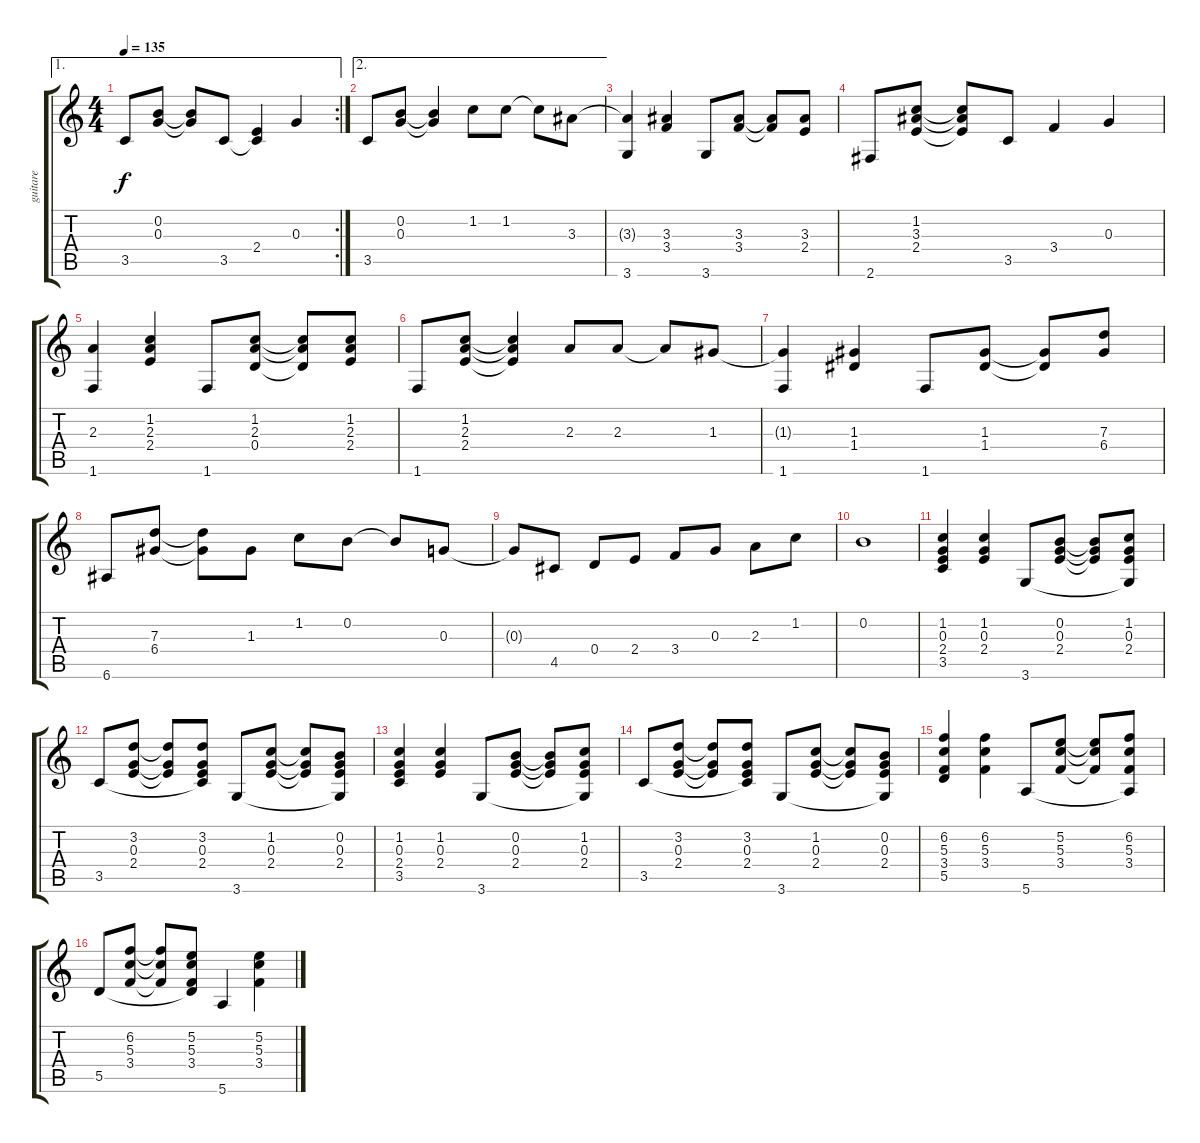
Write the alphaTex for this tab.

\track ("guitare" "guitare") {instrument acousticguitarnylon}
\staff {score tabs}
\tuning (E4 B3 G3 D3 A2 E2) {hide}
\ae 1
\rc 2
\ts (4 4)
\tempo 135
\clef g2
\ks c
3.5.8{dy f} (0.2 0.3).8 (0.2{t} 0.3{t}).8 3.5.8 (2.4 3.5{t}).4 0.3.4 |
\ae 2
3.5.8 (0.2 0.3).8 (0.2{t} 0.3{t}).4 1.2.8 1.2.8 1.2{t}.8 3.3.8 |
(3.3{t} 3.6).4 (3.3 3.4).4 3.6.8 (3.3 3.4).8 (3.3{t} 3.4{t}).8 (3.3 2.4).8 |
2.6.8 (1.2 3.3 2.4).8 (1.2{t} 3.3{t} 2.4{t}).8 3.5.8 3.4.4 0.3.4 |
(2.3 1.6).4 (1.2 2.3 2.4).4 1.6.8 (1.2 2.3 0.4).8 (1.2{t} 2.3{t} 0.4{t}).8 (1.2 2.3 2.4).8 |
1.6.8 (1.2 2.3 2.4).8 (1.2{t} 2.3{t} 2.4{t}).4 2.3.8 2.3.8 2.3{t}.8 1.3.8 |
(1.3{t} 1.6).4 (1.3 1.4).4 1.6.8 (1.3 1.4).8 (1.3{t} 1.4{t}).8 (7.3 6.4).8 |
6.6.8 (7.3 6.4).8 (7.3{t} 6.4{t}).8 1.3.8 1.2.8 0.2.8 0.2{t}.8 0.3.8 |
0.3{t}.8 4.5.8 0.4.8 2.4.8 3.4.8 0.3.8 2.3.8 1.2.8 |
0.2.1 |
(1.2 0.3 2.4 3.5).4 (1.2 0.3 2.4).4 3.6.8 (0.2 0.3 2.4).8 (0.2{t} 0.3{t} 2.4{t}).8 (1.2 0.3 2.4 3.6{t}).8 |
3.5.8 (3.2 0.3 2.4).8 (3.2{t} 0.3{t} 2.4{t}).8 (3.2 0.3 2.4 3.5{t}).8 3.6.8 (1.2 0.3 2.4).8 (1.2{t} 0.3{t} 2.4{t}).8 (0.2 0.3 2.4 3.6{t}).8 |
(1.2 0.3 2.4 3.5).4 (1.2 0.3 2.4).4 3.6.8 (0.2 0.3 2.4).8 (0.2{t} 0.3{t} 2.4{t}).8 (1.2 0.3 2.4 3.6{t}).8 |
3.5.8 (3.2 0.3 2.4).8 (3.2{t} 0.3{t} 2.4{t}).8 (3.2 0.3 2.4 3.5{t}).8 3.6.8 (1.2 0.3 2.4).8 (1.2{t} 0.3{t} 2.4{t}).8 (0.2 0.3 2.4 3.6{t}).8 |
(6.2 5.3 3.4 5.5).4 (6.2 5.3 3.4).4 5.6.8 (5.2 5.3 3.4).8 (5.2{t} 5.3{t} 3.4{t}).8 (6.2 5.3 3.4 5.6{t}).8 |
5.5.8 (6.2 5.3 3.4).8 (6.2{t} 5.3{t} 3.4{t}).8 (5.2 5.3 3.4 5.5{t}).8 5.6.4 (5.2 5.3 3.4).4
